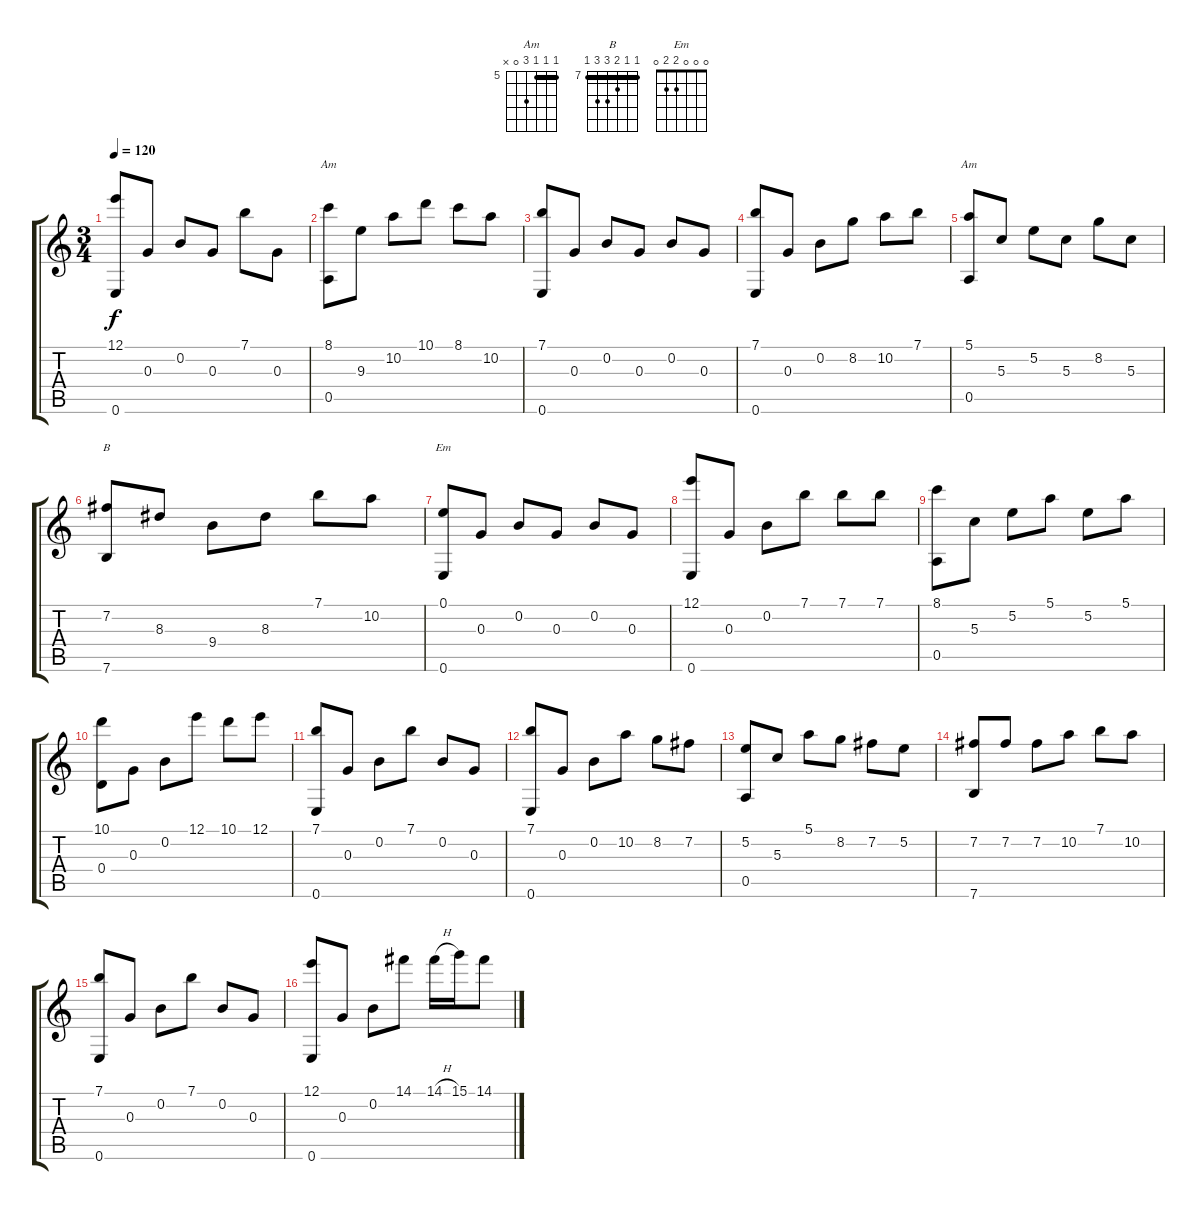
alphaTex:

\track "" {instrument acousticguitarnylon}
\staff {score tabs}
\tuning (E4 B3 G3 D3 A2 E2) {hide}
\chord ("Am" 8 10 9 10 0 x) {firstfret 8}
\chord ("Am" 5 5 5 7 0 x) {firstfret 5 barre 5}
\chord ("B" 7 7 8 9 9 7) {firstfret 7 barre 7}
\chord ("Em" 0 0 0 2 2 0)
\ts (3 4)
\tempo 120
\clef g2
\ks c
(12.1 0.6).8{dy f} 0.3.8 0.2.8 0.3.8 7.1.8 0.3.8 |
(8.1 0.5).8{ch "Am"} 9.3.8 10.2.8 10.1.8 8.1.8 10.2.8 |
(7.1 0.6).8 0.3.8 0.2.8 0.3.8 0.2.8 0.3.8 |
(7.1 0.6).8 0.3.8 0.2.8 8.2.8 10.2.8 7.1.8 |
(5.1 0.5).8{ch "Am"} 5.3.8 5.2.8 5.3.8 8.2.8 5.3.8 |
(7.2 7.6).8{ch "B"} 8.3.8 9.4.8 8.3.8 7.1.8 10.2.8 |
(0.1 0.6).8{ch "Em"} 0.3.8 0.2.8 0.3.8 0.2.8 0.3.8 |
(12.1 0.6).8 0.3.8 0.2.8 7.1.8 7.1.8 7.1.8 |
(8.1 0.5).8 5.3.8 5.2.8 5.1.8 5.2.8 5.1.8 |
(10.1 0.4).8 0.3.8 0.2.8 12.1.8 10.1.8 12.1.8 |
(7.1 0.6).8 0.3.8 0.2.8 7.1.8 0.2.8 0.3.8 |
(7.1 0.6).8 0.3.8 0.2.8 10.2.8 8.2.8 7.2.8 |
(5.2 0.5).8 5.3.8 5.1.8 8.2.8 7.2.8 5.2.8 |
(7.2 7.6).8 7.2.8 7.2.8 10.2.8 7.1.8 10.2.8 |
(7.1 0.6).8 0.3.8 0.2.8 7.1.8 0.2.8 0.3.8 |
(12.1 0.6).8 0.3.8 0.2.8 14.1.8 14.1{h}.16 15.1.16 14.1.8
